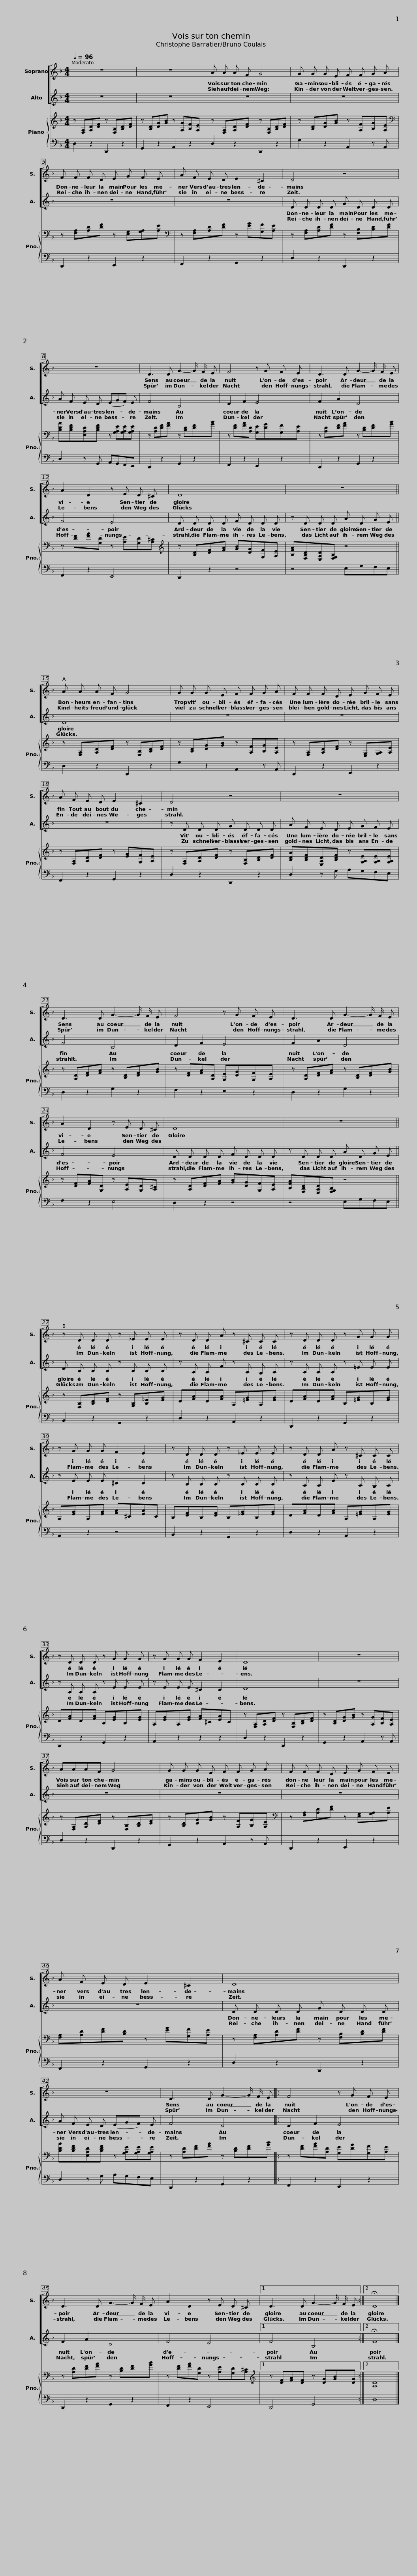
X:1
%%score [ 1 2 ] { 3 | 4 }
L:1/8
Q:1/4=96
M:4/4
I:linebreak $
K:F
V:1 treble
V:2 treble
V:3 treble
V:4 bass
V:1
 z8 | z8 | A A A F G4 | G G G E F F G A |$ F F F D E G F E | %5
 A F E D E2 ^C2 |$ D4 z4 | z8 | D3 D G2- G/ F/ E |$ F4 z G F E | %10
 D3 D G2- G/ F/ E | A2 D2 z E D ^C |$ D8 | z8 ||$ A A A F G4 | %15
 G G G E F F G A |$ F F F D E G F E | A F E D E2 ^C2 | D4 z4 |$ z8 | %20
 D3 D G2- G/ F/ E | F4 z G F E |$ D3 D G2- G/ F/ E | A2 D2 z E D ^C | D8 |$ %25
 z8 || z D D D z _E E E | z D D A z ^C C C |$ z D D D z G G G | z G G G F2 E2 | %30
 z D D D z _E E E |$ z D D A z ^C C C | z D D D z G G G | z G G G F2 E2 | D8 |$ %35
 z8 | AAAF G4 | G G G E F F G A |$ F F F D E G F E | A F E D E2 ^C2 |$ %40
 D8 | z8 | D3 D G2- G/ F/ E |:$ F4 z G F E | D3 D G2- G/ F/ E | %45
 A2 D2 z E D ^C |1$ D3 D G2- G/ F/ E :|2 !fermata!D8 |] %48
V:2
 z8 | z8 | z8 | z8 |$ z8 | %5
 z8 |$ D D D D G D D D | A F E D (EGF) E | F4 B,4 |$ D2 F2 E4 | %10
 F2 A2 D4 | F4 E4 |$ D D D D F D D D | z D D D A D G E ||$ D8 | %15
 z8 |$ z8 | z8 | z D D D G D D D |$ A F E D E G F E | %20
 F4 B,4 | D2 F2 E4 |$ F2 A2 D4 | F4 E4 | D D D D F D D D |$ %25
 z D D D A D G E || D B, B, B, z B, B, B, | z A, A, F z A, G, A, |$ z A, A, A, z =E E E | z E E E ^C2 C2 | %30
 z B, B, B, z B, B, B, |$ z A, A, E z A, G, A, | z A, A, A, z E E E | z E E E ^C2 C2 | D8 |$ %35
 z8 | z8 | z8 |$ z8 | z8 |$ %40
 D D D D G D D D | A F E D (EGF) E | F4 D4 |:$ D2 F2 E4 | F2 A2 D4 | %45
 F4 E4 |1$ F4 B,4 :|2 !fermata!F8 |] %48
V:3
 z [F,A,][A,D][DF] z [F,B,][B,D][DF] | z [B,D][DG][GB] z [A,G][B,F][A,E] | z [F,A,][A,D][DF] z [F,B,][B,D][DF] | z [B,D][DG][GB] z [A,F][B,G][A,E] |$[K:bass] z [F,A,][A,D][DF] z [E,G,][G,A,][A,E] | %5
[K:bass] z [F,A,][A,D][DF] z [EG][G,F][A,E] |$ z [F,A,][A,D][DF] z [F,B,][B,D][DF] | [B,DA][B,DF][E,A,D][B,DF] z [G,A,E][G,A,E][G,A,E] | z [A,D][DF][FA] z [B,D][DF][GB] |$ z [DF][FA][A,D] [G,E][DG][G,F][A,E] | %10
 z [A,D][DF][FA] z [B,D][DF][GB] | z [DF][FA][G,D] z [A,E][G,D][A,^C] |$[K:treble] z [B,D][DF][FA] [GB][DG][G,F][A,E] | [B,FA][F,B,D][E,A,D][F,G,B,] z4 ||$ z [F,A,][A,D][DF] z [F,B,][B,D][DF] | %15
 z [B,D][DG][GB] z [A,F][B,G][A,E] |$ z [F,A,][A,D][DF] z [E,G,][G,A,][A,E] | z [F,A,][A,D][DF] z [EG][G,F][A,E] | z [F,A,][A,D][DF] z [F,B,][B,D][DF] |$ [B,DA][B,DF][E,A,D][B,DF] z [G,A,E][G,A,E][G,A,E] | %20
 z [A,D][DF][FA] z [B,D][DF][GB] | z [DF][FA][A,D] [G,E][DG][G,F][A,E] |$ z [A,D][DF][FA] z [B,D][DF][GB] | z [DF][FA][G,D] z [A,E][G,D][A,^C] | z [A,D][DF][FA] [GB][DG][G,F][A,E] |$ %25
 [B,FA][F,B,D][E,A,D][F,G,B,] z4 || z [F,B,][B,D][DF] z [G,B,][B,_E][EG] | D[FA]D[FA] A,[=EG]A,[EG] |$ D[FA]D[FA] B,[=EG]B,[EG] | A,[EG]A,[EG] [FA]^C[EA]C | %30
 B,[DF]B,[DF] B,[_EG]B,[EG] |$ D[FA]D[FA] A,[=EG]A,[EG] | D[FA]D[FA] B,[EG]B,[EG] | A,[EG]A,[EG] [FA]^C[EA]C | z [F,A,][A,D][DF] z [F,B,][B,D][DF] |$ %35
 z [B,D][DG][GB] z [A,G][B,F][A,E] | z [F,A,][A,D][DF] z [F,B,][B,D][DF] | z [B,D][DG][GB] z [A,F][B,G][A,E] |$[K:bass] z [F,A,][A,D][DF] z [E,G,][G,A,][A,E] | [F,A,][A,D][DF][B,D] z [EG][G,F][A,E] |$ %40
 z [F,A,][A,D][DF] z [F,B,][B,D][DF] | [B,DA][B,DF][E,A,D][B,DF] z [G,A,E][G,A,E][G,A,E] | z [A,D][DF][FA] z [B,D][DF][GB] |:$ z [DF][FA][A,D] [G,E][DG][G,F][A,E] | z [A,D][DF][FA] z [B,D][DF][GB] | %45
 z [DF][FA][G,D] z [A,E][G,D][A,^C] |1$[K:treble] z [DF][FA][DF] z [DG][GB][DG] :|2 [A,D]8 |] %48
V:4
 D,2 z2 D,,2 z2 | G,,2 z2 A,,2 z2 | D,2 z2 D,,2 z2 | G,2 z2 A,,2 z A,, |$ D,,2 z2 E,,2 z2 | %5
 F,,2 z2 G,,2 z2 |$ D,2 z2 D,,2 z2 | D,2 z G,, A,,G,,F,,E,, | D,,2 z2 G,,2 z2 |$ F,,2 z2 E,,2 z2 | %10
 D,,2 z2 G,,2 z2 | F,,2 z2 E,,4 |$ D,,2 z2 z4 | z4 E,G,F,E, ||$ D,2 z2 D,,2 z2 | %15
 G,2 z2 A,,2 z A,, |$ D,,2 z2 E,,2 z2 | F,,2 z2 G,,2 z2 | D,2 z2 D,,2 z2 |$ D,2 z G, A,G,F,E, | %20
 D,2 z2 G,2 z2 | F,2 z2 E,2 z2 |$ D,2 z2 G,2 z2 | F,2 z2 E,4 | D,2 z2 z4 |$ %25
 z4 E,G,F,E, || B,,2 z2 G,,2 z2 | D,2 z2 A,,2 z2 |$ D,,2 z2 G,,2 z2 | A,,2 z2 z4 | %30
 B,,2 z2 G,,2 z2 |$ D,2 z2 A,,2 z2 | D,,2 z2 G,,2 z2 | A,,2 z2 z2 z2 | D,2 z2 D,,2 z2 |$ %35
 G,,2 z2 A,,2 z A,, | D,2 z2 D,,2 z2 | G,,2 z2 A,,2 z A,, |$ D,,2 z2 E,,2 z2 | F,,2 z2 G,,2 z2 |$ %40
 D,2 z2 D,,2 z2 | D,2 z G, A,G,F,E, | D,,2 z2 G,,2 z2 |:$ F,,2 z2 E,,2 z2 | D,,2 z2 G,,2 z2 | %45
 F,,2 z2 E,,4 |1$ D,,4 G,,4 :|2 D,8 |] %48
